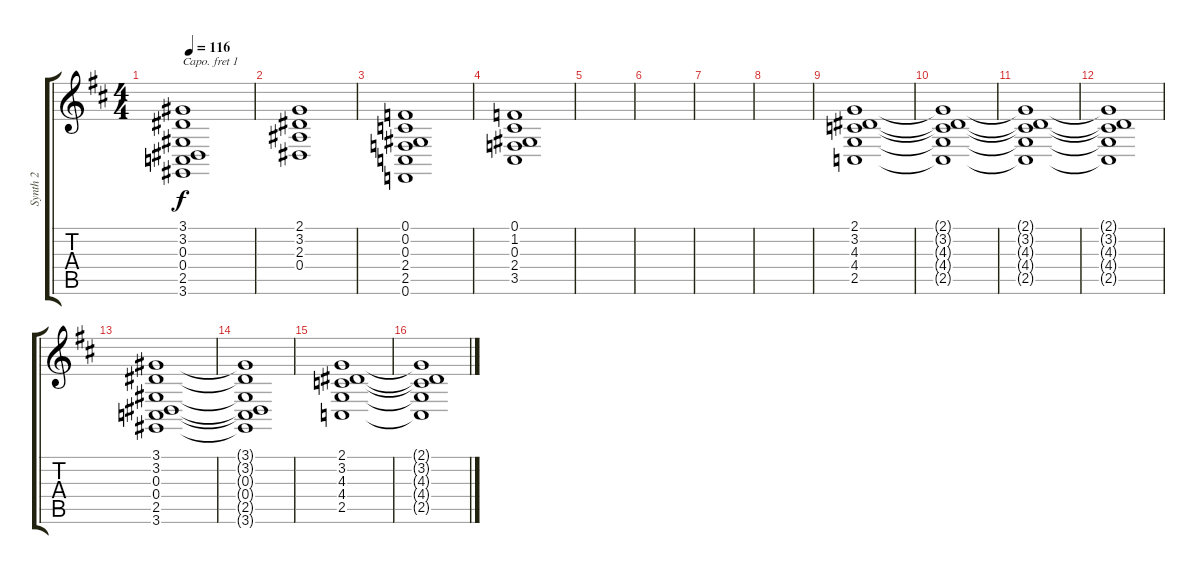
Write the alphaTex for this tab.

\track ("Synth 2" "Synth 2") {instrument lead2sawtooth}
\staff {score tabs}
\capo 1
\tuning (E4 B3 G3 D3 A2 E2) {hide}
\ts (4 4)
\tempo 116
\clef g2
\ks bminor
(3.1 3.2 0.3 0.4 2.5 3.6).1{dy f} |
(2.1 3.2 2.3 0.4).1 |
(0.1 0.2 0.3 2.4 2.5 0.6).1 |
(0.1 1.2 0.3 2.4 3.5).1 |
|
|
|
|
(2.1 3.2 4.3 4.4 2.5).1{volume 5} |
(2.1{t} 3.2{t} 4.3{t} 4.4{t} 2.5{t}).1 |
(2.1{t} 3.2{t} 4.3{t} 4.4{t} 2.5{t}).1 |
(2.1{t} 3.2{t} 4.3{t} 4.4{t} 2.5{t}).1 |
(3.1 3.2 0.3 0.4 2.5 3.6).1 |
(3.1{t} 3.2{t} 0.3{t} 0.4{t} 2.5{t} 3.6{t}).1 |
(2.1 3.2 4.3 4.4 2.5).1 |
(2.1{t} 3.2{t} 4.3{t} 4.4{t} 2.5{t}).1
